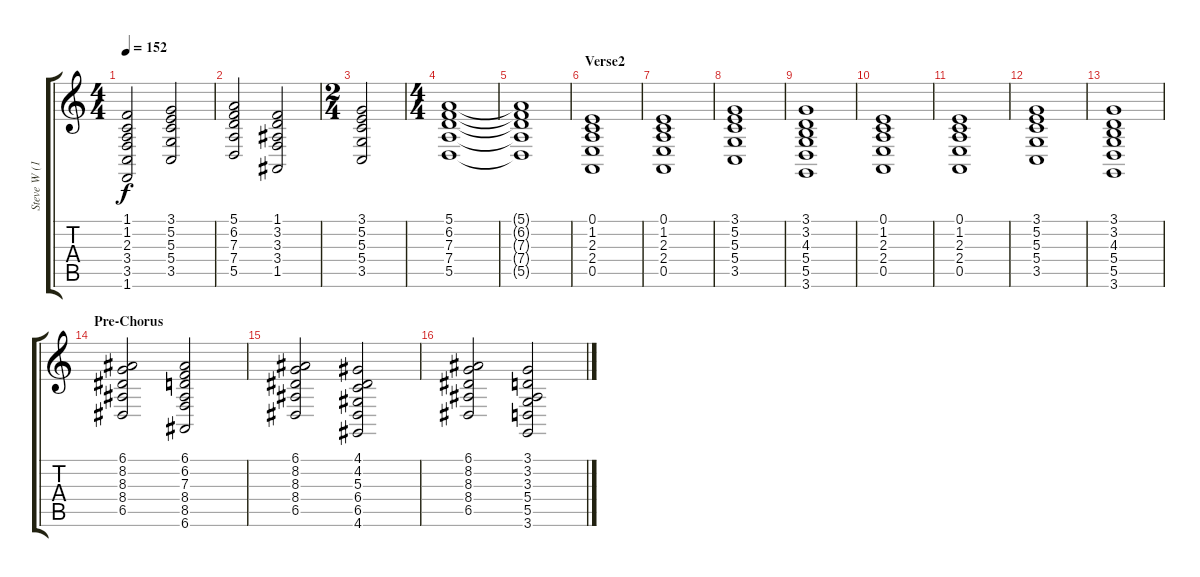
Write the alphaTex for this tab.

\track ("Steve W (1)" "Steve W (1") {instrument stringensemble2}
\staff {score tabs}
\tuning (E4 B3 G3 D3 A2 E2) {hide}
\ts (4 4)
\tempo 152
\clef g2
\ks c
(1.1 1.2 2.3 3.4 3.5 1.6).2{dy f} (3.1 5.2 5.3 5.4 3.5).2 |
(5.1 6.2 7.3 7.4 5.5).2 (1.1 3.2 3.3 3.4 1.5).2 |
\ts (2 4)
(3.1 5.2 5.3 5.4 3.5).2 |
\ts (4 4)
(5.1 6.2 7.3 7.4 5.5).1 |
(5.1{t} 6.2{t} 7.3{t} 7.4{t} 5.5{t}).1 |
\section ("" "Verse2")
(0.1 1.2 2.3 2.4 0.5).1 |
(0.1 1.2 2.3 2.4 0.5).1 |
(3.1 5.2 5.3 5.4 3.5).1 |
(3.1 3.2 4.3 5.4 5.5 3.6).1 |
(0.1 1.2 2.3 2.4 0.5).1 |
(0.1 1.2 2.3 2.4 0.5).1 |
(3.1 5.2 5.3 5.4 3.5).1 |
(3.1 3.2 4.3 5.4 5.5 3.6).1 |
\section ("" "Pre-Chorus")
(6.1 8.2 8.3 8.4 6.5).2 (6.1 6.2 7.3 8.4 8.5 6.6).2 |
(6.1 8.2 8.3 8.4 6.5).2 (4.1 4.2 5.3 6.4 6.5 4.6).2 |
(6.1 8.2 8.3 8.4 6.5).2 (3.1 3.2 3.3 5.4 5.5 3.6).2
